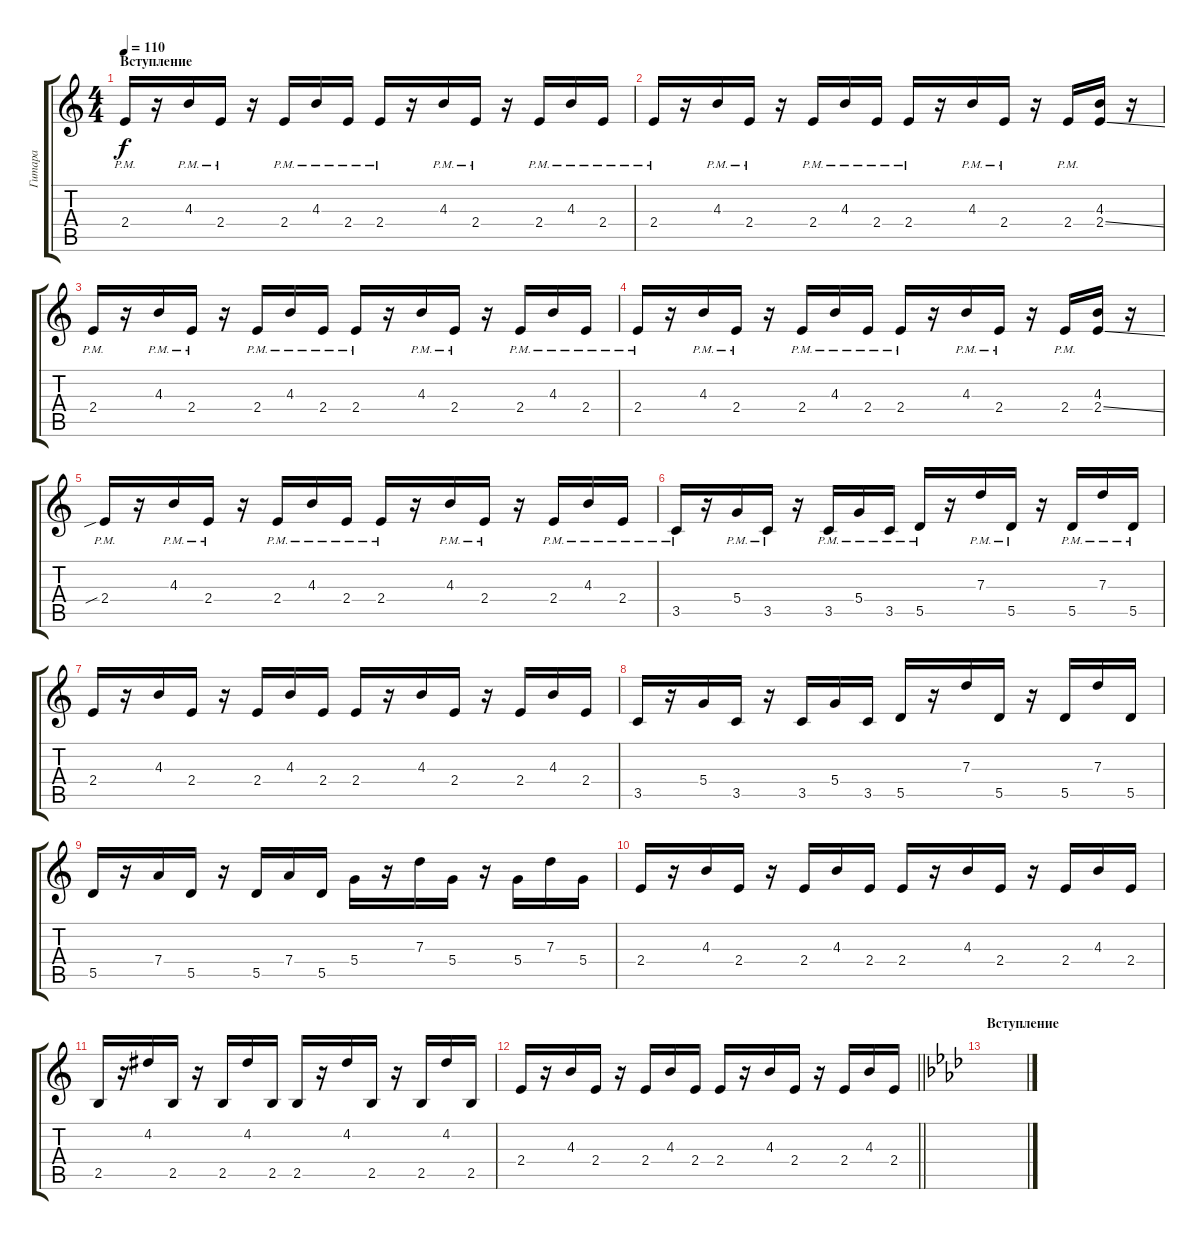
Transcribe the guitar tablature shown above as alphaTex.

\track ("Гитара" "Гитара") {instrument distortionguitar}
\staff {score tabs}
\tuning (E4 B3 G3 D3 A2 E2) {hide}
\ts (4 4)
\section ("" "Вступление")
\tempo 110
\clef g2
\ks c
2.4{pm}.16{dy f volume 7 instrument distortionguitar} r.16 4.3{pm}.16 2.4{pm}.16 r.16 2.4{pm}.16 4.3{pm}.16 2.4{pm}.16 2.4{pm}.16 r.16 4.3{pm}.16 2.4{pm}.16 r.16 2.4{pm}.16 4.3{pm}.16 2.4{pm}.16 |
2.4{pm}.16 r.16 4.3{pm}.16 2.4{pm}.16 r.16 2.4{pm}.16 4.3{pm}.16 2.4{pm}.16 2.4{pm}.16 r.16 4.3{pm}.16 2.4{pm}.16 r.16 2.4{pm}.16 (4.3 2.4{ss}).16 r.16 |
2.4{pm}.16{volume 9 instrument distortionguitar} r.16 4.3{pm}.16 2.4{pm}.16 r.16 2.4{pm}.16 4.3{pm}.16 2.4{pm}.16 2.4{pm}.16 r.16 4.3{pm}.16 2.4{pm}.16 r.16 2.4{pm}.16 4.3{pm}.16 2.4{pm}.16 |
2.4{pm}.16 r.16 4.3{pm}.16 2.4{pm}.16 r.16 2.4{pm}.16 4.3{pm}.16 2.4{pm}.16 2.4{pm}.16 r.16 4.3{pm}.16 2.4{pm}.16 r.16 2.4{pm}.16 (4.3 2.4{ss}).16 r.16 |
2.4{sib pm}.16 r.16 4.3{pm}.16 2.4{pm}.16 r.16 2.4{pm}.16 4.3{pm}.16 2.4{pm}.16 2.4{pm}.16 r.16 4.3{pm}.16 2.4{pm}.16 r.16 2.4{pm}.16 4.3{pm}.16 2.4{pm}.16 |
3.5{pm}.16 r.16 5.4{pm}.16 3.5{pm}.16 r.16 3.5{pm}.16 5.4{pm}.16 3.5{pm}.16 5.5{pm}.16 r.16 7.3{pm}.16 5.5{pm}.16 r.16 5.5{pm}.16 7.3{pm}.16 5.5{pm}.16 |
2.4.16 r.16 4.3.16 2.4.16 r.16 2.4.16 4.3.16 2.4.16 2.4.16 r.16 4.3.16 2.4.16 r.16 2.4.16 4.3.16 2.4.16 |
3.5.16 r.16 5.4.16 3.5.16 r.16 3.5.16 5.4.16 3.5.16 5.5.16 r.16 7.3.16 5.5.16 r.16 5.5.16 7.3.16 5.5.16 |
5.5.16 r.16 7.4.16 5.5.16 r.16 5.5.16 7.4.16 5.5.16 5.4.16 r.16 7.3.16 5.4.16 r.16 5.4.16 7.3.16 5.4.16 |
2.4.16 r.16 4.3.16 2.4.16 r.16 2.4.16 4.3.16 2.4.16 2.4.16 r.16 4.3.16 2.4.16 r.16 2.4.16 4.3.16 2.4.16 |
2.5.16 r.16 4.2.16 2.5.16 r.16 2.5.16 4.2.16 2.5.16 2.5.16 r.16 4.2.16 2.5.16 r.16 2.5.16 4.2.16 2.5.16 |
\barLineRight lightlight
2.4.16 r.16 4.3.16 2.4.16 r.16 2.4.16 4.3.16 2.4.16 2.4.16 r.16 4.3.16 2.4.16 r.16 2.4.16 4.3.16 2.4.16 |
\section ("" "Вступление")
\ks fminor
